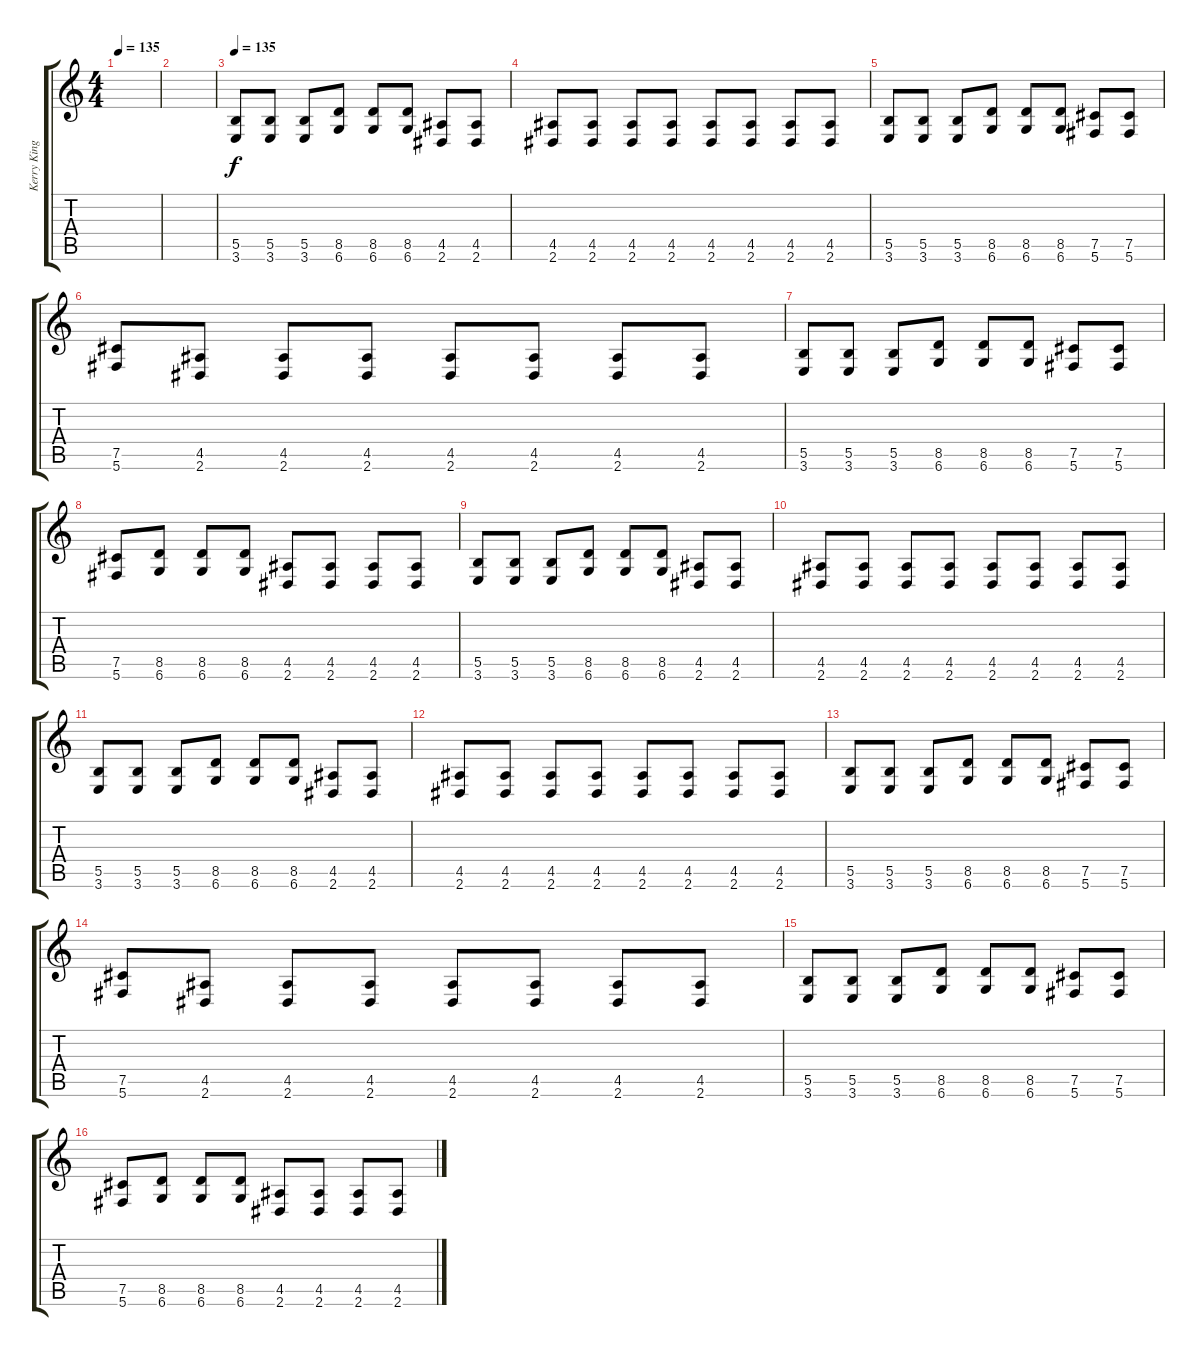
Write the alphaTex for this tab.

\track ("Kerry King - Guitar" "Kerry King") {instrument distortionguitar}
\staff {score tabs}
\tuning (Db4 Ab3 E3 B2 Gb2 Db2) {hide}
\ts (4 4)
\tempo 135
\clef g2
\ks c
|
|
\tempo 135
(5.5 3.6).8 (5.5 3.6).8 (5.5 3.6).8 (8.5 6.6).8 (8.5 6.6).8 (8.5 6.6).8 (4.5 2.6).8 (4.5 2.6).8 |
(4.5 2.6).8 (4.5 2.6).8 (4.5 2.6).8 (4.5 2.6).8 (4.5 2.6).8 (4.5 2.6).8 (4.5 2.6).8 (4.5 2.6).8 |
(5.5 3.6).8 (5.5 3.6).8 (5.5 3.6).8 (8.5 6.6).8 (8.5 6.6).8 (8.5 6.6).8 (7.5 5.6).8 (7.5 5.6).8 |
(7.5 5.6).8 (4.5 2.6).8 (4.5 2.6).8 (4.5 2.6).8 (4.5 2.6).8 (4.5 2.6).8 (4.5 2.6).8 (4.5 2.6).8 |
(5.5 3.6).8 (5.5 3.6).8 (5.5 3.6).8 (8.5 6.6).8 (8.5 6.6).8 (8.5 6.6).8 (7.5 5.6).8 (7.5 5.6).8 |
(7.5 5.6).8 (8.5 6.6).8 (8.5 6.6).8 (8.5 6.6).8 (4.5 2.6).8 (4.5 2.6).8 (4.5 2.6).8 (4.5 2.6).8 |
(5.5 3.6).8 (5.5 3.6).8 (5.5 3.6).8 (8.5 6.6).8 (8.5 6.6).8 (8.5 6.6).8 (4.5 2.6).8 (4.5 2.6).8 |
(4.5 2.6).8 (4.5 2.6).8 (4.5 2.6).8 (4.5 2.6).8 (4.5 2.6).8 (4.5 2.6).8 (4.5 2.6).8 (4.5 2.6).8 |
(5.5 3.6).8 (5.5 3.6).8 (5.5 3.6).8 (8.5 6.6).8 (8.5 6.6).8 (8.5 6.6).8 (4.5 2.6).8 (4.5 2.6).8 |
(4.5 2.6).8 (4.5 2.6).8 (4.5 2.6).8 (4.5 2.6).8 (4.5 2.6).8 (4.5 2.6).8 (4.5 2.6).8 (4.5 2.6).8 |
(5.5 3.6).8 (5.5 3.6).8 (5.5 3.6).8 (8.5 6.6).8 (8.5 6.6).8 (8.5 6.6).8 (7.5 5.6).8 (7.5 5.6).8 |
(7.5 5.6).8 (4.5 2.6).8 (4.5 2.6).8 (4.5 2.6).8 (4.5 2.6).8 (4.5 2.6).8 (4.5 2.6).8 (4.5 2.6).8 |
(5.5 3.6).8 (5.5 3.6).8 (5.5 3.6).8 (8.5 6.6).8 (8.5 6.6).8 (8.5 6.6).8 (7.5 5.6).8 (7.5 5.6).8 |
(7.5 5.6).8 (8.5 6.6).8 (8.5 6.6).8 (8.5 6.6).8 (4.5 2.6).8 (4.5 2.6).8 (4.5 2.6).8 (4.5 2.6).8
